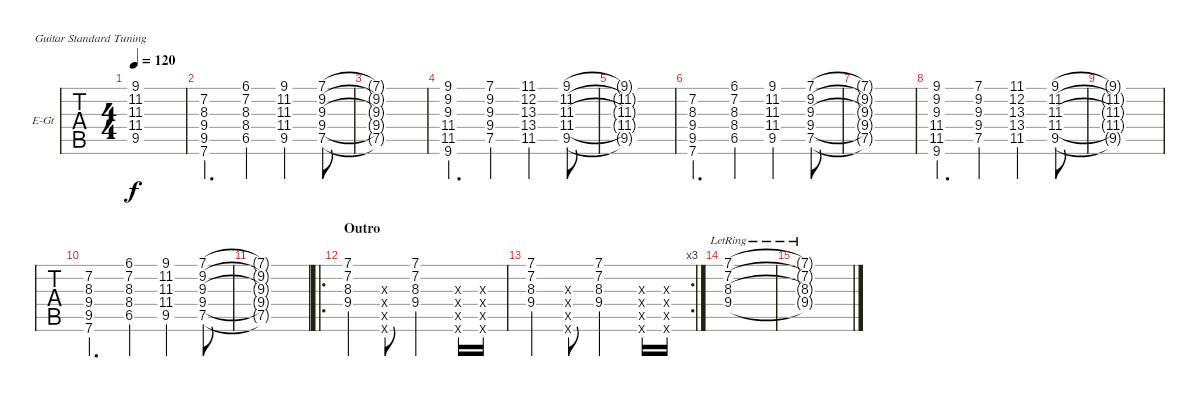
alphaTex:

\bracketExtendMode groupsimilarinstruments
\firstSystemTrackNameOrientation horizontal
\otherSystemsTrackNameOrientation horizontal
\track ("Albert" "E-Gt") {instrument overdrivenguitar}
\staff {tabs}
\tuning (E4 B3 G3 D3 A2 E2)
\ts (4 4)
\tempo 120
\clef g2
\ks c
(9.1{t} 11.2{t} 11.3{t} 11.4{t} 9.5{t}).1{dy f} |
(7.2 8.3 9.4 9.5 7.6).4{d} (6.1 7.2 8.3 8.4 6.5).4 (9.1 11.2 11.3 11.4 9.5).4 (7.1 9.2 9.3 9.4 7.5).8 |
(7.1{t} 9.2{t} 9.3{t} 9.4{t} 7.5{t}).1 |
(9.1 9.2 9.3 11.4 11.5 9.6).4{d} (7.1 9.2 9.3 9.4 7.5).4 (11.1 12.2 13.3 13.4 11.5).4 (9.1 11.2 11.3 11.4 9.5).8 |
(9.1{t} 11.2{t} 11.3{t} 11.4{t} 9.5{t}).1 |
(7.2 8.3 9.4 9.5 7.6).4{d} (6.1 7.2 8.3 8.4 6.5).4 (9.1 11.2 11.3 11.4 9.5).4 (7.1 9.2 9.3 9.4 7.5).8 |
(7.1{t} 9.2{t} 9.3{t} 9.4{t} 7.5{t}).1 |
(9.1 9.2 9.3 11.4 11.5 9.6).4{d} (7.1 9.2 9.3 9.4 7.5).4 (11.1 12.2 13.3 13.4 11.5).4 (9.1 11.2 11.3 11.4 9.5).8 |
(9.1{t} 11.2{t} 11.3{t} 11.4{t} 9.5{t}).1 |
(7.2 8.3 9.4 9.5 7.6).4{d} (6.1 7.2 8.3 8.4 6.5).4 (9.1 11.2 11.3 11.4 9.5).4 (7.1 9.2 9.3 9.4 7.5).8 |
(7.1{t} 9.2{t} 9.3{t} 9.4{t} 7.5{t}).1 |
\ro
\section ("" "Outro")
(7.1 7.2 8.3{st} 9.4).4 (0.3{x} 0.4{x} 0.5{x} 0.6{x}).8 (7.1 7.2 8.3 9.4).2 (0.3{x} 0.4{x} 0.5{x} 0.6{x}).16 (0.3{x} 0.4{x} 0.5{x} 0.6{x}).16 |
\rc 3
(7.1 7.2 8.3{st} 9.4).4 (0.3{x} 0.4{x} 0.5{x} 0.6{x}).8 (7.1 7.2 8.3 9.4).2 (0.3{x} 0.4{x} 0.5{x} 0.6{x}).16 (0.3{x} 0.4{x} 0.5{x} 0.6{x}).16 |
(7.1{lr} 7.2{lr} 8.3{lr} 9.4{lr}).1 |
(7.1{lr t} 7.2{lr t} 8.3{lr t} 9.4{lr t}).1
